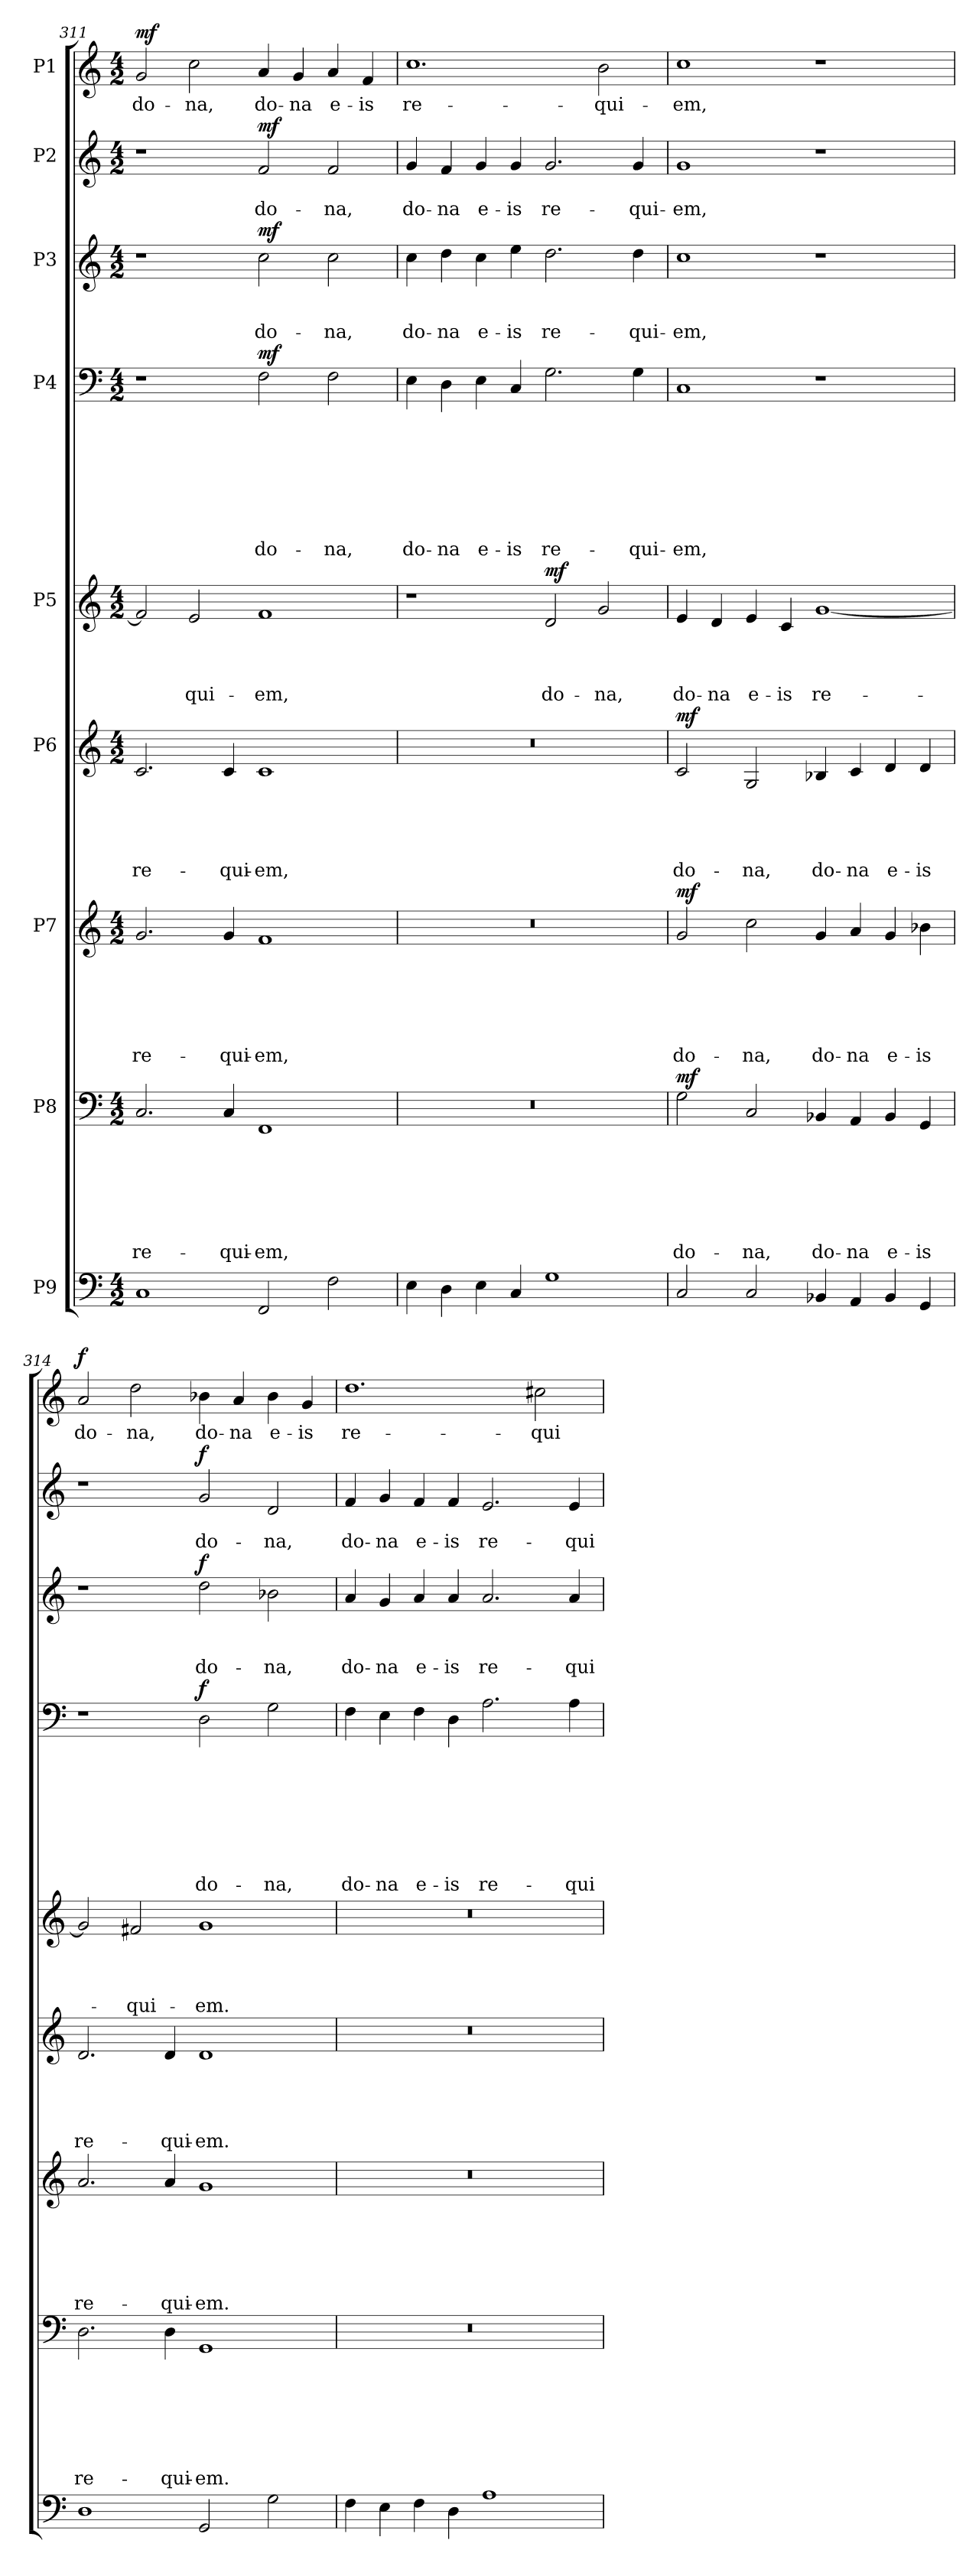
**kern	**kern	**text	**text	**text	**text	**text	**text	**text	**dynam	**kern	**text	**text	**text	**text	**text	**text	**dynam	**kern	**text	**text	**text	**text	**text	**dynam	**kern	**text	**text	**text	**text	**dynam	**kern	**text	**text	**text	**text	**text	**text	**text	**text	**dynam	**kern	**text	**text	**text	**dynam	**kern	**text	**text	**dynam	**kern	**text	**dynam
*part9	*part8	*part8	*part8	*part8	*part8	*part8	*part8	*part8	*part8	*part7	*part7	*part7	*part7	*part7	*part7	*part7	*part7	*part6	*part6	*part6	*part6	*part6	*part6	*part6	*part5	*part5	*part5	*part5	*part5	*part5	*part4	*part4	*part4	*part4	*part4	*part4	*part4	*part4	*part4	*part4	*part3	*part3	*part3	*part3	*part3	*part2	*part2	*part2	*part2	*part1	*part1	*part1
*staff9	*staff8	*staff8	*staff8	*staff8	*staff8	*staff8	*staff8	*staff8	*staff8	*staff7	*staff7	*staff7	*staff7	*staff7	*staff7	*staff7	*staff7	*staff6	*staff6	*staff6	*staff6	*staff6	*staff6	*staff6	*staff5	*staff5	*staff5	*staff5	*staff5	*staff5	*staff4	*staff4	*staff4	*staff4	*staff4	*staff4	*staff4	*staff4	*staff4	*staff4	*staff3	*staff3	*staff3	*staff3	*staff3	*staff2	*staff2	*staff2	*staff2	*staff1	*staff1	*staff1
*I"P9	*I"P8	*	*	*	*	*	*	*	*	*I"P7	*	*	*	*	*	*	*	*I"P6	*	*	*	*	*	*	*I"P5	*	*	*	*	*	*I"P4	*	*	*	*	*	*	*	*	*	*I"P3	*	*	*	*	*I"P2	*	*	*	*I"P1	*	*
*clefF4	*clefF4	*	*	*	*	*	*	*	*	*clefG2	*	*	*	*	*	*	*	*clefG2	*	*	*	*	*	*	*clefG2	*	*	*	*	*	*clefF4	*	*	*	*	*	*	*	*	*	*clefG2	*	*	*	*	*clefG2	*	*	*	*clefG2	*	*
*	*	*	*	*	*	*	*	*	*	*ITrd7c12	*	*	*	*	*	*	*	*	*	*	*	*	*	*	*	*	*	*	*	*	*	*	*	*	*	*	*	*	*	*	*ITrd7c12	*	*	*	*	*	*	*	*	*	*	*
*k[]	*k[]	*	*	*	*	*	*	*	*	*k[]	*	*	*	*	*	*	*	*k[]	*	*	*	*	*	*	*k[]	*	*	*	*	*	*k[]	*	*	*	*	*	*	*	*	*	*k[]	*	*	*	*	*k[]	*	*	*	*k[]	*	*
*C:	*C:	*	*	*	*	*	*	*	*	*C:	*	*	*	*	*	*	*	*C:	*	*	*	*	*	*	*C:	*	*	*	*	*	*C:	*	*	*	*	*	*	*	*	*	*C:	*	*	*	*	*C:	*	*	*	*C:	*	*
*M4/2	*M4/2	*	*	*	*	*	*	*	*	*M4/2	*	*	*	*	*	*	*	*M4/2	*	*	*	*	*	*	*M4/2	*	*	*	*	*	*M4/2	*	*	*	*	*	*	*	*	*	*M4/2	*	*	*	*	*M4/2	*	*	*	*M4/2	*	*
=311	=311	=311	=311	=311	=311	=311	=311	=311	=311	=311	=311	=311	=311	=311	=311	=311	=311	=311	=311	=311	=311	=311	=311	=311	=311	=311	=311	=311	=311	=311	=311	=311	=311	=311	=311	=311	=311	=311	=311	=311	=311	=311	=311	=311	=311	=311	=311	=311	=311	=311	=311	=311
*^	*	*	*	*	*	*	*	*	*	*	*	*	*	*	*	*	*	*	*	*	*	*	*	*	*	*	*	*	*	*	*	*	*	*	*	*	*	*	*	*	*	*	*	*	*	*	*	*	*	*	*	*
!	!	!	!	!	!	!	!	!	!LO:LY:b	!	!	!	!	!	!	!	!LO:LY:b	!	!	!	!	!	!	!LO:LY:b	!	!	!	!	!	!	!	!	!	!	!	!	!	!	!	!	!	!	!	!	!	!	!	!	!	!	!	!LO:LY:b	!LO:DY:a
1C	0ryy	2.C/	.	.	.	.	.	.	re-	.	2.G/	.	.	.	.	.	re-	.	2.c/	.	.	.	.	re-	.	2f/]	.	.	.	.	.	1r	.	.	.	.	.	.	.	.	.	1r	.	.	.	.	1r	.	.	.	2g/	do-	mf
!	!	!	!	!	!	!	!	!	!	!	!	!	!	!	!	!	!	!	!	!	!	!	!	!	!	!	!	!	!	!LO:LY:b	!	!	!	!	!	!	!	!	!	!	!	!	!	!	!	!	!	!	!	!	!	!LO:LY:b	!
.	.	.	.	.	.	.	.	.	.	.	.	.	.	.	.	.	.	.	.	.	.	.	.	.	.	2e/	.	.	.	-qui-	.	.	.	.	.	.	.	.	.	.	.	.	.	.	.	.	.	.	.	.	2cc\	-na,	.
!	!	!	!	!	!	!	!	!	!LO:LY:b	!	!	!	!	!	!	!	!LO:LY:b	!	!	!	!	!	!	!LO:LY:b	!	!	!	!	!	!	!	!	!	!	!	!	!	!	!	!	!	!	!	!	!	!	!	!	!	!	!	!	!
.	.	4C/	.	.	.	.	.	.	-qui-	.	4G/	.	.	.	.	.	-qui-	.	4c/	.	.	.	.	-qui-	.	.	.	.	.	.	.	.	.	.	.	.	.	.	.	.	.	.	.	.	.	.	.	.	.	.	.	.	.
!	!	!	!	!	!	!	!	!	!LO:LY:b	!	!	!	!	!	!	!	!LO:LY:b	!	!	!	!	!	!	!LO:LY:b	!	!	!	!	!	!LO:LY:b	!	!	!	!	!	!	!	!	!	!LO:LY:b	!LO:DY:a	!	!	!	!LO:LY:b	!LO:DY:a	!	!	!LO:LY:b	!LO:DY:a	!	!LO:LY:b	!
2FF/	.	1FF	.	.	.	.	.	.	-em,	.	1F	.	.	.	.	.	-em,	.	1c	.	.	.	.	-em,	.	1f	.	.	.	-em,	.	2F\	.	.	.	.	.	.	.	do-	mf	2c\	.	.	do-	mf	2f/	.	do-	mf	4a/	do-	.
!	!	!	!	!	!	!	!	!	!	!	!	!	!	!	!	!	!	!	!	!	!	!	!	!	!	!	!	!	!	!	!	!	!	!	!	!	!	!	!	!	!	!	!	!	!	!	!	!	!	!	!	!LO:LY:b	!
.	.	.	.	.	.	.	.	.	.	.	.	.	.	.	.	.	.	.	.	.	.	.	.	.	.	.	.	.	.	.	.	.	.	.	.	.	.	.	.	.	.	.	.	.	.	.	.	.	.	.	4g/	-na	.
!	!	!	!	!	!	!	!	!	!	!	!	!	!	!	!	!	!	!	!	!	!	!	!	!	!	!	!	!	!	!	!	!	!	!	!	!	!	!	!	!LO:LY:b	!	!	!	!	!LO:LY:b	!	!	!	!LO:LY:b	!	!	!LO:LY:b	!
2F\	.	.	.	.	.	.	.	.	.	.	.	.	.	.	.	.	.	.	.	.	.	.	.	.	.	.	.	.	.	.	.	2F\	.	.	.	.	.	.	.	-na,	.	2c\	.	.	-na,	.	2f/	.	-na,	.	4a/	e-	.
!	!	!	!	!	!	!	!	!	!	!	!	!	!	!	!	!	!	!	!	!	!	!	!	!	!	!	!	!	!	!	!	!	!	!	!	!	!	!	!	!	!	!	!	!	!	!	!	!	!	!	!	!LO:LY:b	!
.	.	.	.	.	.	.	.	.	.	.	.	.	.	.	.	.	.	.	.	.	.	.	.	.	.	.	.	.	.	.	.	.	.	.	.	.	.	.	.	.	.	.	.	.	.	.	.	.	.	.	4f/	-is	.
!!LO:PB:g=z
=312	=312	=312	=312	=312	=312	=312	=312	=312	=312	=312	=312	=312	=312	=312	=312	=312	=312	=312	=312	=312	=312	=312	=312	=312	=312	=312	=312	=312	=312	=312	=312	=312	=312	=312	=312	=312	=312	=312	=312	=312	=312	=312	=312	=312	=312	=312	=312	=312	=312	=312	=312	=312	=312
!	!	!	!	!	!	!	!	!	!	!	!	!	!	!	!	!	!	!	!	!	!	!	!	!	!	!	!	!	!	!	!	!	!	!	!	!	!	!	!	!LO:LY:b	!	!	!	!	!LO:LY:b	!	!	!	!LO:LY:b	!	!	!LO:LY:b	!
4E\	0ryy	0r	.	.	.	.	.	.	.	.	0r	.	.	.	.	.	.	.	0r	.	.	.	.	.	.	1r	.	.	.	.	.	4E\	.	.	.	.	.	.	.	do-	.	4c\	.	.	do-	.	4g/	.	do-	.	1.cc	re-	.
!	!	!	!	!	!	!	!	!	!	!	!	!	!	!	!	!	!	!	!	!	!	!	!	!	!	!	!	!	!	!	!	!	!	!	!	!	!	!	!	!LO:LY:b	!	!	!	!	!LO:LY:b	!	!	!	!LO:LY:b	!	!	!	!
4D\	.	.	.	.	.	.	.	.	.	.	.	.	.	.	.	.	.	.	.	.	.	.	.	.	.	.	.	.	.	.	.	4D\	.	.	.	.	.	.	.	-na	.	4d\	.	.	-na	.	4f/	.	-na	.	.	.	.
!	!	!	!	!	!	!	!	!	!	!	!	!	!	!	!	!	!	!	!	!	!	!	!	!	!	!	!	!	!	!	!	!	!	!	!	!	!	!	!	!LO:LY:b	!	!	!	!	!LO:LY:b	!	!	!	!LO:LY:b	!	!	!	!
4E\	.	.	.	.	.	.	.	.	.	.	.	.	.	.	.	.	.	.	.	.	.	.	.	.	.	.	.	.	.	.	.	4E\	.	.	.	.	.	.	.	e-	.	4c\	.	.	e-	.	4g/	.	e-	.	.	.	.
!	!	!	!	!	!	!	!	!	!	!	!	!	!	!	!	!	!	!	!	!	!	!	!	!	!	!	!	!	!	!	!	!	!	!	!	!	!	!	!	!LO:LY:b	!	!	!	!	!LO:LY:b	!	!	!	!LO:LY:b	!	!	!	!
4C/	.	.	.	.	.	.	.	.	.	.	.	.	.	.	.	.	.	.	.	.	.	.	.	.	.	.	.	.	.	.	.	4C/	.	.	.	.	.	.	.	-is	.	4e\	.	.	-is	.	4g/	.	-is	.	.	.	.
!	!	!	!	!	!	!	!	!	!	!	!	!	!	!	!	!	!	!	!	!	!	!	!	!	!	!	!	!	!	!LO:LY:b	!LO:DY:a	!	!	!	!	!	!	!	!	!LO:LY:b	!	!	!	!	!LO:LY:b	!	!	!	!LO:LY:b	!	!	!	!
1G	.	.	.	.	.	.	.	.	.	.	.	.	.	.	.	.	.	.	.	.	.	.	.	.	.	2d/	.	.	.	do-	mf	2.G\	.	.	.	.	.	.	.	re-	.	2.d\	.	.	re-	.	2.g/	.	re-	.	.	.	.
!	!	!	!	!	!	!	!	!	!	!	!	!	!	!	!	!	!	!	!	!	!	!	!	!	!	!	!	!	!	!LO:LY:b	!	!	!	!	!	!	!	!	!	!	!	!	!	!	!	!	!	!	!	!	!	!LO:LY:b	!
.	.	.	.	.	.	.	.	.	.	.	.	.	.	.	.	.	.	.	.	.	.	.	.	.	.	2g/	.	.	.	-na,	.	.	.	.	.	.	.	.	.	.	.	.	.	.	.	.	.	.	.	.	2b\	-qui-	.
!	!	!	!	!	!	!	!	!	!	!	!	!	!	!	!	!	!	!	!	!	!	!	!	!	!	!	!	!	!	!	!	!	!	!	!	!	!	!	!	!LO:LY:b	!	!	!	!	!LO:LY:b	!	!	!	!LO:LY:b	!	!	!	!
.	.	.	.	.	.	.	.	.	.	.	.	.	.	.	.	.	.	.	.	.	.	.	.	.	.	.	.	.	.	.	.	4G\	.	.	.	.	.	.	.	-qui-	.	4d\	.	.	-qui-	.	4g/	.	-qui-	.	.	.	.
=313	=313	=313	=313	=313	=313	=313	=313	=313	=313	=313	=313	=313	=313	=313	=313	=313	=313	=313	=313	=313	=313	=313	=313	=313	=313	=313	=313	=313	=313	=313	=313	=313	=313	=313	=313	=313	=313	=313	=313	=313	=313	=313	=313	=313	=313	=313	=313	=313	=313	=313	=313	=313	=313
!	!	!	!	!	!	!	!	!	!LO:LY:b	!LO:DY:a	!	!	!	!	!	!	!LO:LY:b	!LO:DY:a	!	!	!	!	!	!LO:LY:b	!LO:DY:a	!	!	!	!	!LO:LY:b	!	!	!	!	!	!	!	!	!	!LO:LY:b	!	!	!	!	!LO:LY:b	!	!	!	!LO:LY:b	!	!	!LO:LY:b	!
2C/	0ryy	2G\	.	.	.	.	.	.	do-	mf	2G/	.	.	.	.	.	do-	mf	2c/	.	.	.	.	do-	mf	4e/	.	.	.	do-	.	1C	.	.	.	.	.	.	.	-em,	.	1c	.	.	-em,	.	1g	.	-em,	.	1cc	-em,	.
!	!	!	!	!	!	!	!	!	!	!	!	!	!	!	!	!	!	!	!	!	!	!	!	!	!	!	!	!	!	!LO:LY:b	!	!	!	!	!	!	!	!	!	!	!	!	!	!	!	!	!	!	!	!	!	!	!
.	.	.	.	.	.	.	.	.	.	.	.	.	.	.	.	.	.	.	.	.	.	.	.	.	.	4d/	.	.	.	-na	.	.	.	.	.	.	.	.	.	.	.	.	.	.	.	.	.	.	.	.	.	.	.
!	!	!	!	!	!	!	!	!	!LO:LY:b	!	!	!	!	!	!	!	!LO:LY:b	!	!	!	!	!	!	!LO:LY:b	!	!	!	!	!	!LO:LY:b	!	!	!	!	!	!	!	!	!	!	!	!	!	!	!	!	!	!	!	!	!	!	!
2C/	.	2C/	.	.	.	.	.	.	-na,	.	2c\	.	.	.	.	.	-na,	.	2G/	.	.	.	.	-na,	.	4e/	.	.	.	e-	.	.	.	.	.	.	.	.	.	.	.	.	.	.	.	.	.	.	.	.	.	.	.
!	!	!	!	!	!	!	!	!	!	!	!	!	!	!	!	!	!	!	!	!	!	!	!	!	!	!	!	!	!	!LO:LY:b	!	!	!	!	!	!	!	!	!	!	!	!	!	!	!	!	!	!	!	!	!	!	!
.	.	.	.	.	.	.	.	.	.	.	.	.	.	.	.	.	.	.	.	.	.	.	.	.	.	4c/	.	.	.	-is	.	.	.	.	.	.	.	.	.	.	.	.	.	.	.	.	.	.	.	.	.	.	.
!	!	!	!	!	!	!	!	!	!LO:LY:b	!	!	!	!	!	!	!	!LO:LY:b	!	!	!	!	!	!	!LO:LY:b	!	!	!	!	!	!LO:LY:b	!	!	!	!	!	!	!	!	!	!	!	!	!	!	!	!	!	!	!	!	!	!	!
4BB-X/	.	4BB-X/	.	.	.	.	.	.	do-	.	4G/	.	.	.	.	.	do-	.	4B-X/	.	.	.	.	do-	.	[<1g	.	.	.	re-	.	1r	.	.	.	.	.	.	.	.	.	1r	.	.	.	.	1r	.	.	.	1r	.	.
!	!	!	!	!	!	!	!	!	!LO:LY:b	!	!	!	!	!	!	!	!LO:LY:b	!	!	!	!	!	!	!LO:LY:b	!	!	!	!	!	!	!	!	!	!	!	!	!	!	!	!	!	!	!	!	!	!	!	!	!	!	!	!	!
4AA/	.	4AA/	.	.	.	.	.	.	-na	.	4A/	.	.	.	.	.	-na	.	4c/	.	.	.	.	-na	.	.	.	.	.	.	.	.	.	.	.	.	.	.	.	.	.	.	.	.	.	.	.	.	.	.	.	.	.
!	!	!	!	!	!	!	!	!	!LO:LY:b	!	!	!	!	!	!	!	!LO:LY:b	!	!	!	!	!	!	!LO:LY:b	!	!	!	!	!	!	!	!	!	!	!	!	!	!	!	!	!	!	!	!	!	!	!	!	!	!	!	!	!
4BB-/	.	4BB-/	.	.	.	.	.	.	e-	.	4G/	.	.	.	.	.	e-	.	4d/	.	.	.	.	e-	.	.	.	.	.	.	.	.	.	.	.	.	.	.	.	.	.	.	.	.	.	.	.	.	.	.	.	.	.
!	!	!	!	!	!	!	!	!	!LO:LY:b	!	!	!	!	!	!	!	!LO:LY:b	!	!	!	!	!	!	!LO:LY:b	!	!	!	!	!	!	!	!	!	!	!	!	!	!	!	!	!	!	!	!	!	!	!	!	!	!	!	!	!
4GG/	.	4GG/	.	.	.	.	.	.	-is	.	4B-X\	.	.	.	.	.	-is	.	4d/	.	.	.	.	-is	.	.	.	.	.	.	.	.	.	.	.	.	.	.	.	.	.	.	.	.	.	.	.	.	.	.	.	.	.
=314	=314	=314	=314	=314	=314	=314	=314	=314	=314	=314	=314	=314	=314	=314	=314	=314	=314	=314	=314	=314	=314	=314	=314	=314	=314	=314	=314	=314	=314	=314	=314	=314	=314	=314	=314	=314	=314	=314	=314	=314	=314	=314	=314	=314	=314	=314	=314	=314	=314	=314	=314	=314	=314
!	!	!	!	!	!	!	!	!	!LO:LY:b	!	!	!	!	!	!	!	!LO:LY:b	!	!	!	!	!	!	!LO:LY:b	!	!	!	!	!	!	!	!	!	!	!	!	!	!	!	!	!	!	!	!	!	!	!	!	!	!	!	!LO:LY:b	!LO:DY:a
1D	0ryy	2.D\	.	.	.	.	.	.	re-	.	2.A/	.	.	.	.	.	re-	.	2.d/	.	.	.	.	re-	.	2g/]	.	.	.	.	.	1r	.	.	.	.	.	.	.	.	.	1r	.	.	.	.	1r	.	.	.	2a/	do-	f
!	!	!	!	!	!	!	!	!	!	!	!	!	!	!	!	!	!	!	!	!	!	!	!	!	!	!	!	!	!	!LO:LY:b	!	!	!	!	!	!	!	!	!	!	!	!	!	!	!	!	!	!	!	!	!	!LO:LY:b	!
.	.	.	.	.	.	.	.	.	.	.	.	.	.	.	.	.	.	.	.	.	.	.	.	.	.	2f#X/	.	.	.	-qui-	.	.	.	.	.	.	.	.	.	.	.	.	.	.	.	.	.	.	.	.	2dd\	-na,	.
!	!	!	!	!	!	!	!	!	!LO:LY:b	!	!	!	!	!	!	!	!LO:LY:b	!	!	!	!	!	!	!LO:LY:b	!	!	!	!	!	!	!	!	!	!	!	!	!	!	!	!	!	!	!	!	!	!	!	!	!	!	!	!	!
.	.	4D\	.	.	.	.	.	.	-qui-	.	4A/	.	.	.	.	.	-qui-	.	4d/	.	.	.	.	-qui-	.	.	.	.	.	.	.	.	.	.	.	.	.	.	.	.	.	.	.	.	.	.	.	.	.	.	.	.	.
!	!	!	!	!	!	!	!	!	!LO:LY:b	!	!	!	!	!	!	!	!LO:LY:b	!	!	!	!	!	!	!LO:LY:b	!	!	!	!	!	!LO:LY:b	!	!	!	!	!	!	!	!	!	!LO:LY:b	!LO:DY:a	!	!	!	!LO:LY:b	!LO:DY:a	!	!	!LO:LY:b	!LO:DY:a	!	!LO:LY:b	!
2GG/	.	1GG	.	.	.	.	.	.	-em.	.	1G	.	.	.	.	.	-em.	.	1d	.	.	.	.	-em.	.	1g	.	.	.	-em.	.	2D\	.	.	.	.	.	.	.	do-	f	2d\	.	.	do-	f	2g/	.	do-	f	4b-X\	do-	.
!	!	!	!	!	!	!	!	!	!	!	!	!	!	!	!	!	!	!	!	!	!	!	!	!	!	!	!	!	!	!	!	!	!	!	!	!	!	!	!	!	!	!	!	!	!	!	!	!	!	!	!	!LO:LY:b	!
.	.	.	.	.	.	.	.	.	.	.	.	.	.	.	.	.	.	.	.	.	.	.	.	.	.	.	.	.	.	.	.	.	.	.	.	.	.	.	.	.	.	.	.	.	.	.	.	.	.	.	4a/	-na	.
!	!	!	!	!	!	!	!	!	!	!	!	!	!	!	!	!	!	!	!	!	!	!	!	!	!	!	!	!	!	!	!	!	!	!	!	!	!	!	!	!LO:LY:b	!	!	!	!	!LO:LY:b	!	!	!	!LO:LY:b	!	!	!LO:LY:b	!
2G\	.	.	.	.	.	.	.	.	.	.	.	.	.	.	.	.	.	.	.	.	.	.	.	.	.	.	.	.	.	.	.	2G\	.	.	.	.	.	.	.	-na,	.	2B-X\	.	.	-na,	.	2d/	.	-na,	.	4b-\	e-	.
!	!	!	!	!	!	!	!	!	!	!	!	!	!	!	!	!	!	!	!	!	!	!	!	!	!	!	!	!	!	!	!	!	!	!	!	!	!	!	!	!	!	!	!	!	!	!	!	!	!	!	!	!LO:LY:b	!
.	.	.	.	.	.	.	.	.	.	.	.	.	.	.	.	.	.	.	.	.	.	.	.	.	.	.	.	.	.	.	.	.	.	.	.	.	.	.	.	.	.	.	.	.	.	.	.	.	.	.	4g/	-is	.
=315	=315	=315	=315	=315	=315	=315	=315	=315	=315	=315	=315	=315	=315	=315	=315	=315	=315	=315	=315	=315	=315	=315	=315	=315	=315	=315	=315	=315	=315	=315	=315	=315	=315	=315	=315	=315	=315	=315	=315	=315	=315	=315	=315	=315	=315	=315	=315	=315	=315	=315	=315	=315	=315
!	!	!	!	!	!	!	!	!	!	!	!	!	!	!	!	!	!	!	!	!	!	!	!	!	!	!	!	!	!	!	!	!	!	!	!	!	!	!	!	!LO:LY:b	!	!	!	!	!LO:LY:b	!	!	!	!LO:LY:b	!	!	!LO:LY:b	!
4F\	0ryy	0r	.	.	.	.	.	.	.	.	0r	.	.	.	.	.	.	.	0r	.	.	.	.	.	.	0r	.	.	.	.	.	4F\	.	.	.	.	.	.	.	do-	.	4A/	.	.	do-	.	4f/	.	do-	.	1.dd	re-	.
!	!	!	!	!	!	!	!	!	!	!	!	!	!	!	!	!	!	!	!	!	!	!	!	!	!	!	!	!	!	!	!	!	!	!	!	!	!	!	!	!LO:LY:b	!	!	!	!	!LO:LY:b	!	!	!	!LO:LY:b	!	!	!	!
4E\	.	.	.	.	.	.	.	.	.	.	.	.	.	.	.	.	.	.	.	.	.	.	.	.	.	.	.	.	.	.	.	4E\	.	.	.	.	.	.	.	-na	.	4G/	.	.	-na	.	4g/	.	-na	.	.	.	.
!	!	!	!	!	!	!	!	!	!	!	!	!	!	!	!	!	!	!	!	!	!	!	!	!	!	!	!	!	!	!	!	!	!	!	!	!	!	!	!	!LO:LY:b	!	!	!	!	!LO:LY:b	!	!	!	!LO:LY:b	!	!	!	!
4F\	.	.	.	.	.	.	.	.	.	.	.	.	.	.	.	.	.	.	.	.	.	.	.	.	.	.	.	.	.	.	.	4F\	.	.	.	.	.	.	.	e-	.	4A/	.	.	e-	.	4f/	.	e-	.	.	.	.
!	!	!	!	!	!	!	!	!	!	!	!	!	!	!	!	!	!	!	!	!	!	!	!	!	!	!	!	!	!	!	!	!	!	!	!	!	!	!	!	!LO:LY:b	!	!	!	!	!LO:LY:b	!	!	!	!LO:LY:b	!	!	!	!
4D\	.	.	.	.	.	.	.	.	.	.	.	.	.	.	.	.	.	.	.	.	.	.	.	.	.	.	.	.	.	.	.	4D\	.	.	.	.	.	.	.	-is	.	4A/	.	.	-is	.	4f/	.	-is	.	.	.	.
!	!	!	!	!	!	!	!	!	!	!	!	!	!	!	!	!	!	!	!	!	!	!	!	!	!	!	!	!	!	!	!	!	!	!	!	!	!	!	!	!LO:LY:b	!	!	!	!	!LO:LY:b	!	!	!	!LO:LY:b	!	!	!	!
1A	.	.	.	.	.	.	.	.	.	.	.	.	.	.	.	.	.	.	.	.	.	.	.	.	.	.	.	.	.	.	.	2.A\	.	.	.	.	.	.	.	re-	.	2.A/	.	.	re-	.	2.e/	.	re-	.	.	.	.
!	!	!	!	!	!	!	!	!	!	!	!	!	!	!	!	!	!	!	!	!	!	!	!	!	!	!	!	!	!	!	!	!	!	!	!	!	!	!	!	!	!	!	!	!	!	!	!	!	!	!	!	!LO:LY:b	!
.	.	.	.	.	.	.	.	.	.	.	.	.	.	.	.	.	.	.	.	.	.	.	.	.	.	.	.	.	.	.	.	.	.	.	.	.	.	.	.	.	.	.	.	.	.	.	.	.	.	.	2cc#X\	-qui-	.
!	!	!	!	!	!	!	!	!	!	!	!	!	!	!	!	!	!	!	!	!	!	!	!	!	!	!	!	!	!	!	!	!	!	!	!	!	!	!	!	!LO:LY:b	!	!	!	!	!LO:LY:b	!	!	!	!LO:LY:b	!	!	!	!
.	.	.	.	.	.	.	.	.	.	.	.	.	.	.	.	.	.	.	.	.	.	.	.	.	.	.	.	.	.	.	.	4A\	.	.	.	.	.	.	.	-qui-	.	4A/	.	.	-qui-	.	4e/	.	-qui	.	.	.	.
*v	*v	*	*	*	*	*	*	*	*	*	*	*	*	*	*	*	*	*	*	*	*	*	*	*	*	*	*	*	*	*	*	*	*	*	*	*	*	*	*	*	*	*	*	*	*	*	*	*	*	*	*	*	*
=	=	=	=	=	=	=	=	=	=	=	=	=	=	=	=	=	=	=	=	=	=	=	=	=	=	=	=	=	=	=	=	=	=	=	=	=	=	=	=	=	=	=	=	=	=	=	=	=	=	=	=	=
*-	*-	*-	*-	*-	*-	*-	*-	*-	*-	*-	*-	*-	*-	*-	*-	*-	*-	*-	*-	*-	*-	*-	*-	*-	*-	*-	*-	*-	*-	*-	*-	*-	*-	*-	*-	*-	*-	*-	*-	*-	*-	*-	*-	*-	*-	*-	*-	*-	*-	*-	*-	*-
